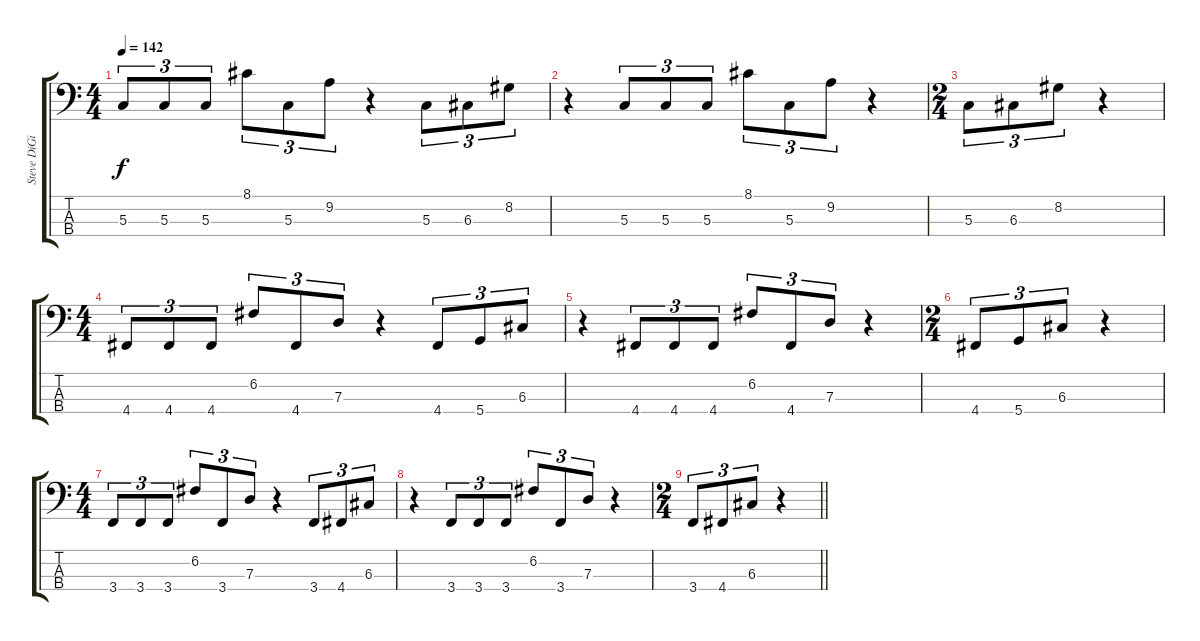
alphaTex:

\track ("Steve DiGiorgio" "Steve DiGi") {instrument fretlessbass}
\staff {score tabs}
\tuning (F2 C2 G1 D1) {hide}
\ts (4 4)
\tempo 142
\clef f4
\ks c
5.3.8{tu (3 2) dy f} 5.3.8{tu (3 2)} 5.3.8{tu (3 2)} 8.1.8{tu (3 2)} 5.3.8{tu (3 2)} 9.2.8{tu (3 2)} r.4 5.3.8{tu (3 2)} 6.3.8{tu (3 2)} 8.2.8{tu (3 2)} |
r.4 5.3.8{tu (3 2)} 5.3.8{tu (3 2)} 5.3.8{tu (3 2)} 8.1.8{tu (3 2)} 5.3.8{tu (3 2)} 9.2.8{tu (3 2)} r.4 |
\ts (2 4)
5.3.8{tu (3 2)} 6.3.8{tu (3 2)} 8.2.8{tu (3 2)} r.4 |
\ts (4 4)
4.4.8{tu (3 2)} 4.4.8{tu (3 2)} 4.4.8{tu (3 2)} 6.2.8{tu (3 2)} 4.4.8{tu (3 2)} 7.3.8{tu (3 2)} r.4 4.4.8{tu (3 2)} 5.4.8{tu (3 2)} 6.3.8{tu (3 2)} |
r.4 4.4.8{tu (3 2)} 4.4.8{tu (3 2)} 4.4.8{tu (3 2)} 6.2.8{tu (3 2)} 4.4.8{tu (3 2)} 7.3.8{tu (3 2)} r.4 |
\ts (2 4)
4.4.8{tu (3 2)} 5.4.8{tu (3 2)} 6.3.8{tu (3 2)} r.4 |
\ts (4 4)
3.4.8{tu (3 2)} 3.4.8{tu (3 2)} 3.4.8{tu (3 2)} 6.2.8{tu (3 2)} 3.4.8{tu (3 2)} 7.3.8{tu (3 2)} r.4 3.4.8{tu (3 2)} 4.4.8{tu (3 2)} 6.3.8{tu (3 2)} |
r.4 3.4.8{tu (3 2)} 3.4.8{tu (3 2)} 3.4.8{tu (3 2)} 6.2.8{tu (3 2)} 3.4.8{tu (3 2)} 7.3.8{tu (3 2)} r.4 |
\ts (2 4)
\barLineRight lightlight
3.4.8{tu (3 2)} 4.4.8{tu (3 2)} 6.3.8{tu (3 2)} r.4
